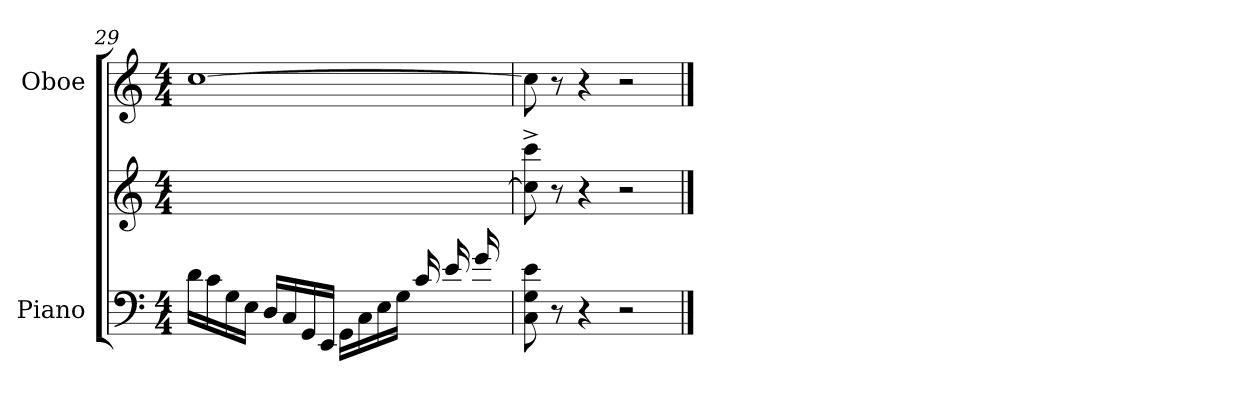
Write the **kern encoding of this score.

**kern	**kern	**kern
*part2	*part2	*part1
*staff3	*staff2	*staff1
*I"Piano	*	*I"Oboe
*I'Pno.	*	*I'Ob.
*clefF4	*clefG2	*clefG2
*k[]	*k[]	*k[]
*M4/4	*M4/4	*M4/4
=29	=29	=29
*^	*	*
16d\LL	1ryy	2...ryy	[1cc
16c\	.	.	.
16G\	.	.	.
16E\JJ	.	.	.
16D/LL	.	.	.
16C/	.	.	.
16GG/	.	.	.
16EE/JJ	.	.	.
16GG\LL	.	.	.
16C\	.	.	.
16E\	.	.	.
16G\JJ	.	.	.
16c/LL	.	.	.
16e/	.	.	.
16g/	.	.	.
16ryy	.	[16cc\JJ	.
*v	*v	*	*
!!LO:LB:g=z
=30	=30	=30
8C\ 8G\ 8e\	8cc\]^ 8ccc\^	8cc\]
8r	8r	8r
4r	4r	4r
2r	2r	2r
==	==	==
*-	*-	*-
